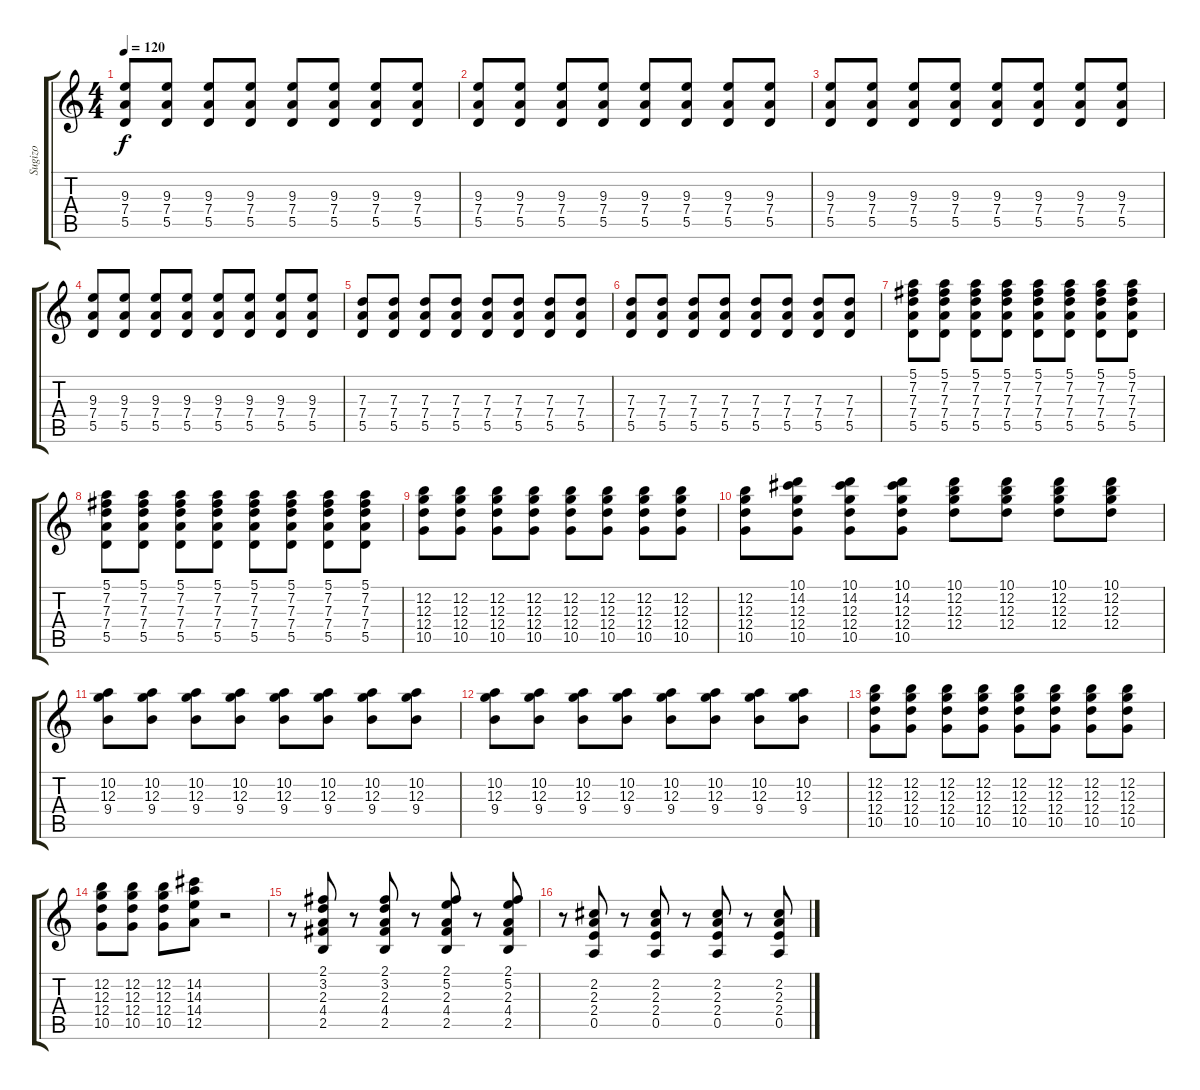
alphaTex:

\track ("Sugizo" "Sugizo") {instrument distortionguitar}
\staff {score tabs}
\tuning (E4 B3 G3 D3 A2 E2) {hide}
\ts (4 4)
\tempo 120
\clef g2
\ks c
(9.3 7.4 5.5).8{dy f} (9.3 7.4 5.5).8 (9.3 7.4 5.5).8 (9.3 7.4 5.5).8 (9.3 7.4 5.5).8 (9.3 7.4 5.5).8 (9.3 7.4 5.5).8 (9.3 7.4 5.5).8 |
(9.3 7.4 5.5).8 (9.3 7.4 5.5).8 (9.3 7.4 5.5).8 (9.3 7.4 5.5).8 (9.3 7.4 5.5).8 (9.3 7.4 5.5).8 (9.3 7.4 5.5).8 (9.3 7.4 5.5).8 |
(9.3 7.4 5.5).8 (9.3 7.4 5.5).8 (9.3 7.4 5.5).8 (9.3 7.4 5.5).8 (9.3 7.4 5.5).8 (9.3 7.4 5.5).8 (9.3 7.4 5.5).8 (9.3 7.4 5.5).8 |
(9.3 7.4 5.5).8 (9.3 7.4 5.5).8 (9.3 7.4 5.5).8 (9.3 7.4 5.5).8 (9.3 7.4 5.5).8 (9.3 7.4 5.5).8 (9.3 7.4 5.5).8 (9.3 7.4 5.5).8 |
(7.3 7.4 5.5).8 (7.3 7.4 5.5).8 (7.3 7.4 5.5).8 (7.3 7.4 5.5).8 (7.3 7.4 5.5).8 (7.3 7.4 5.5).8 (7.3 7.4 5.5).8 (7.3 7.4 5.5).8 |
(7.3 7.4 5.5).8 (7.3 7.4 5.5).8 (7.3 7.4 5.5).8 (7.3 7.4 5.5).8 (7.3 7.4 5.5).8 (7.3 7.4 5.5).8 (7.3 7.4 5.5).8 (7.3 7.4 5.5).8 |
(5.1 7.2 7.3 7.4 5.5).8 (5.1 7.2 7.3 7.4 5.5).8 (5.1 7.2 7.3 7.4 5.5).8 (5.1 7.2 7.3 7.4 5.5).8 (5.1 7.2 7.3 7.4 5.5).8 (5.1 7.2 7.3 7.4 5.5).8 (5.1 7.2 7.3 7.4 5.5).8 (5.1 7.2 7.3 7.4 5.5).8 |
(5.1 7.2 7.3 7.4 5.5).8 (5.1 7.2 7.3 7.4 5.5).8 (5.1 7.2 7.3 7.4 5.5).8 (5.1 7.2 7.3 7.4 5.5).8 (5.1 7.2 7.3 7.4 5.5).8 (5.1 7.2 7.3 7.4 5.5).8 (5.1 7.2 7.3 7.4 5.5).8 (5.1 7.2 7.3 7.4 5.5).8 |
(12.2 12.3 12.4 10.5).8 (12.2 12.3 12.4 10.5).8 (12.2 12.3 12.4 10.5).8 (12.2 12.3 12.4 10.5).8 (12.2 12.3 12.4 10.5).8 (12.2 12.3 12.4 10.5).8 (12.2 12.3 12.4 10.5).8 (12.2 12.3 12.4 10.5).8 |
(12.2 12.3 12.4 10.5).8 (10.1 14.2 12.3 12.4 10.5).8 (10.1 14.2 12.3 12.4 10.5).8 (10.1 14.2 12.3 12.4 10.5).8 (10.1 12.2 12.3 12.4).8 (10.1 12.2 12.3 12.4).8 (10.1 12.2 12.3 12.4).8 (10.1 12.2 12.3 12.4).8 |
(10.2 12.3 9.4).8 (10.2 12.3 9.4).8 (10.2 12.3 9.4).8 (10.2 12.3 9.4).8 (10.2 12.3 9.4).8 (10.2 12.3 9.4).8 (10.2 12.3 9.4).8 (10.2 12.3 9.4).8 |
(10.2 12.3 9.4).8 (10.2 12.3 9.4).8 (10.2 12.3 9.4).8 (10.2 12.3 9.4).8 (10.2 12.3 9.4).8 (10.2 12.3 9.4).8 (10.2 12.3 9.4).8 (10.2 12.3 9.4).8 |
(12.2 12.3 12.4 10.5).8 (12.2 12.3 12.4 10.5).8 (12.2 12.3 12.4 10.5).8 (12.2 12.3 12.4 10.5).8 (12.2 12.3 12.4 10.5).8 (12.2 12.3 12.4 10.5).8 (12.2 12.3 12.4 10.5).8 (12.2 12.3 12.4 10.5).8 |
(12.2 12.3 12.4 10.5).8 (12.2 12.3 12.4 10.5).8 (12.2 12.3 12.4 10.5).8 (14.2 14.3 14.4 12.5).8 r.2 |
r.8 (2.1 3.2 2.3 4.4 2.5).8 r.8 (2.1 3.2 2.3 4.4 2.5).8 r.8 (2.1 5.2 2.3 4.4 2.5).8 r.8 (2.1 5.2 2.3 4.4 2.5).8 |
r.8 (2.2 2.3 2.4 0.5).8 r.8 (2.2 2.3 2.4 0.5).8 r.8 (2.2 2.3 2.4 0.5).8 r.8 (2.2 2.3 2.4 0.5).8
